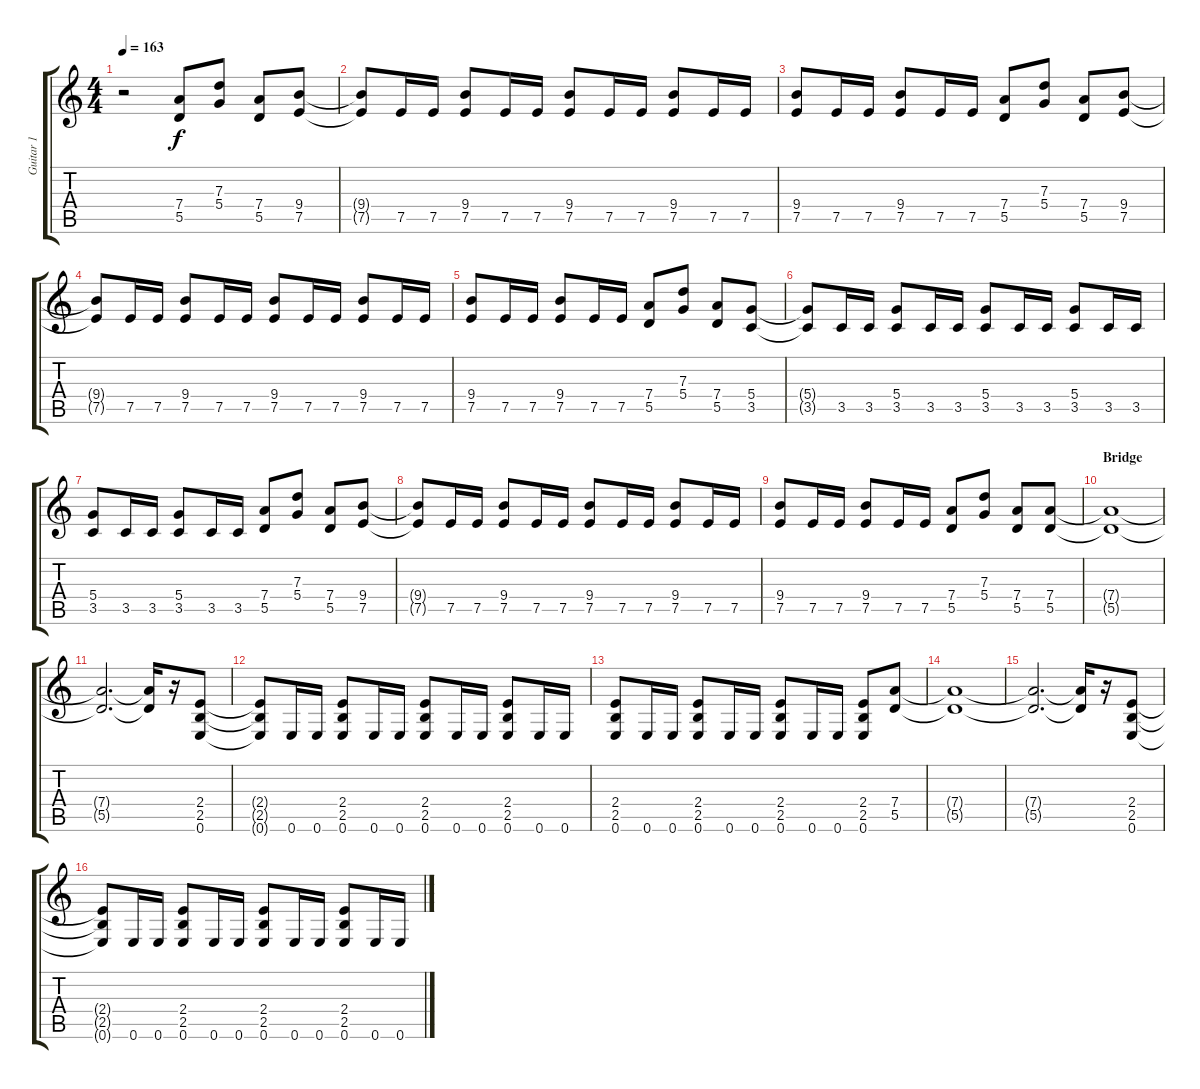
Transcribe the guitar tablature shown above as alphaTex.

\track ("Guitar 1" "Guitar 1") {instrument overdrivenguitar}
\staff {score tabs}
\tuning (E4 B3 G3 D3 A2 E2) {hide}
\ts (4 4)
\tempo 163
\clef g2
\ks c
r.2{dy f} (7.4 5.5).8 (7.3 5.4).8 (7.4 5.5).8 (9.4 7.5).8 |
(9.4{t} 7.5{t}).8 7.5.16 7.5.16 (9.4 7.5).8 7.5.16 7.5.16 (9.4 7.5).8 7.5.16 7.5.16 (9.4 7.5).8 7.5.16 7.5.16 |
(9.4 7.5).8 7.5.16 7.5.16 (9.4 7.5).8 7.5.16 7.5.16 (7.4 5.5).8 (7.3 5.4).8 (7.4 5.5).8 (9.4 7.5).8 |
(9.4{t} 7.5{t}).8 7.5.16 7.5.16 (9.4 7.5).8 7.5.16 7.5.16 (9.4 7.5).8 7.5.16 7.5.16 (9.4 7.5).8 7.5.16 7.5.16 |
(9.4 7.5).8 7.5.16 7.5.16 (9.4 7.5).8 7.5.16 7.5.16 (7.4 5.5).8 (7.3 5.4).8 (7.4 5.5).8 (5.4 3.5).8 |
(5.4{t} 3.5{t}).8 3.5.16 3.5.16 (5.4 3.5).8 3.5.16 3.5.16 (5.4 3.5).8 3.5.16 3.5.16 (5.4 3.5).8 3.5.16 3.5.16 |
(5.4 3.5).8 3.5.16 3.5.16 (5.4 3.5).8 3.5.16 3.5.16 (7.4 5.5).8 (7.3 5.4).8 (7.4 5.5).8 (9.4 7.5).8 |
(9.4{t} 7.5{t}).8 7.5.16 7.5.16 (9.4 7.5).8 7.5.16 7.5.16 (9.4 7.5).8 7.5.16 7.5.16 (9.4 7.5).8 7.5.16 7.5.16 |
(9.4 7.5).8 7.5.16 7.5.16 (9.4 7.5).8 7.5.16 7.5.16 (7.4 5.5).8 (7.3 5.4).8 (7.4 5.5).8 (7.4 5.5).8 |
\section ("" "Bridge")
(7.4{t} 5.5{t}).1 |
(7.4{t} 5.5{t}).2{d} (7.4{t} 5.5{t}).16 r.16 (2.4 2.5 0.6).8 |
(2.4{t} 2.5{t} 0.6{t}).8 0.6.16 0.6.16 (2.4 2.5 0.6).8 0.6.16 0.6.16 (2.4 2.5 0.6).8 0.6.16 0.6.16 (2.4 2.5 0.6).8 0.6.16 0.6.16 |
(2.4 2.5 0.6).8 0.6.16 0.6.16 (2.4 2.5 0.6).8 0.6.16 0.6.16 (2.4 2.5 0.6).8 0.6.16 0.6.16 (2.4 2.5 0.6).8 (7.4 5.5).8 |
(7.4{t} 5.5{t}).1 |
(7.4{t} 5.5{t}).2{d} (7.4{t} 5.5{t}).16 r.16 (2.4 2.5 0.6).8 |
(2.4{t} 2.5{t} 0.6{t}).8 0.6.16 0.6.16 (2.4 2.5 0.6).8 0.6.16 0.6.16 (2.4 2.5 0.6).8 0.6.16 0.6.16 (2.4 2.5 0.6).8 0.6.16 0.6.16
